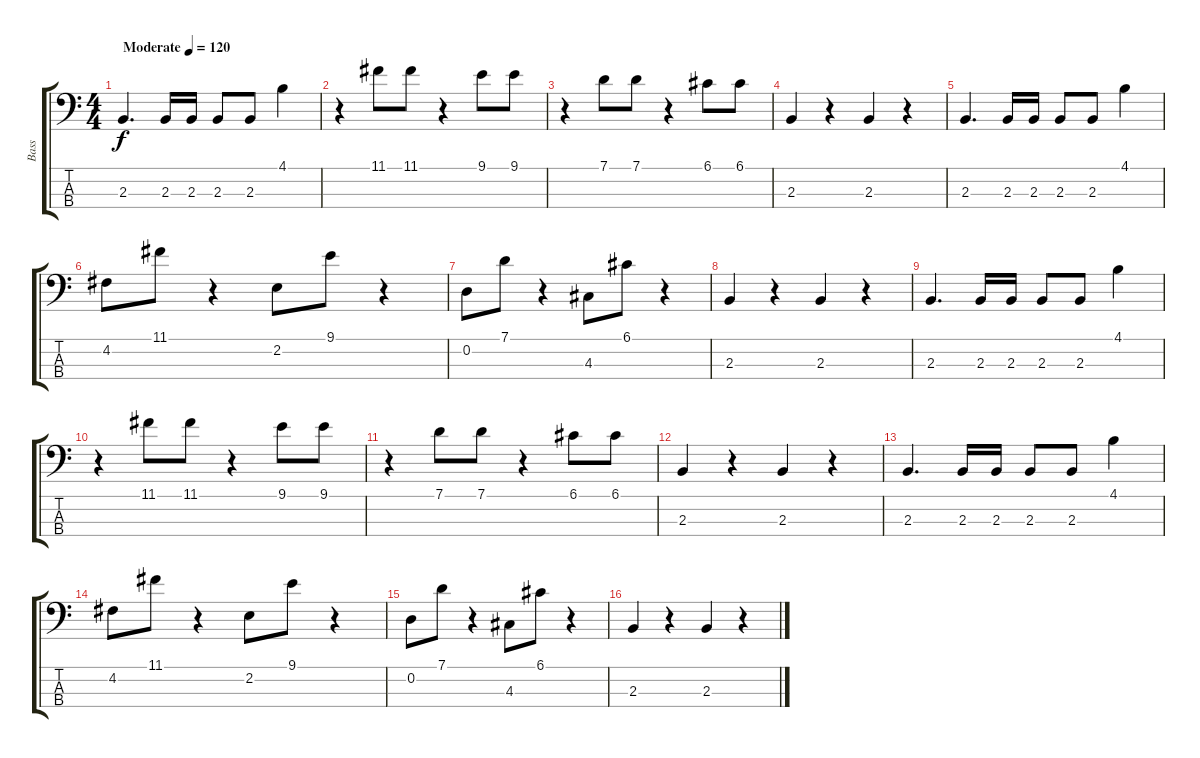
\track ("Bass" "Bass") {instrument electricbasspick}
\staff {score tabs}
\tuning (G2 D2 A1 E1) {hide}
\ts (4 4)
\tempo (120 "Moderate")
\clef f4
\ks c
2.3.4{d dy f instrument electricbasspick} 2.3.16 2.3.16 2.3.8 2.3.8 4.1.4 |
r.4 11.1.8 11.1.8 r.4 9.1.8 9.1.8 |
r.4 7.1.8 7.1.8 r.4 6.1.8 6.1.8 |
2.3.4 r.4 2.3.4 r.4 |
2.3.4{d} 2.3.16 2.3.16 2.3.8 2.3.8 4.1.4 |
4.2.8 11.1.8 r.4 2.2.8 9.1.8 r.4 |
0.2.8 7.1.8 r.4 4.3.8 6.1.8 r.4 |
2.3.4 r.4 2.3.4 r.4 |
2.3.4{d} 2.3.16 2.3.16 2.3.8 2.3.8 4.1.4 |
r.4 11.1.8 11.1.8 r.4 9.1.8 9.1.8 |
r.4 7.1.8 7.1.8 r.4 6.1.8 6.1.8 |
2.3.4 r.4 2.3.4 r.4 |
2.3.4{d} 2.3.16 2.3.16 2.3.8 2.3.8 4.1.4 |
4.2.8 11.1.8 r.4 2.2.8 9.1.8 r.4 |
0.2.8 7.1.8 r.4 4.3.8 6.1.8 r.4 |
2.3.4 r.4 2.3.4 r.4
